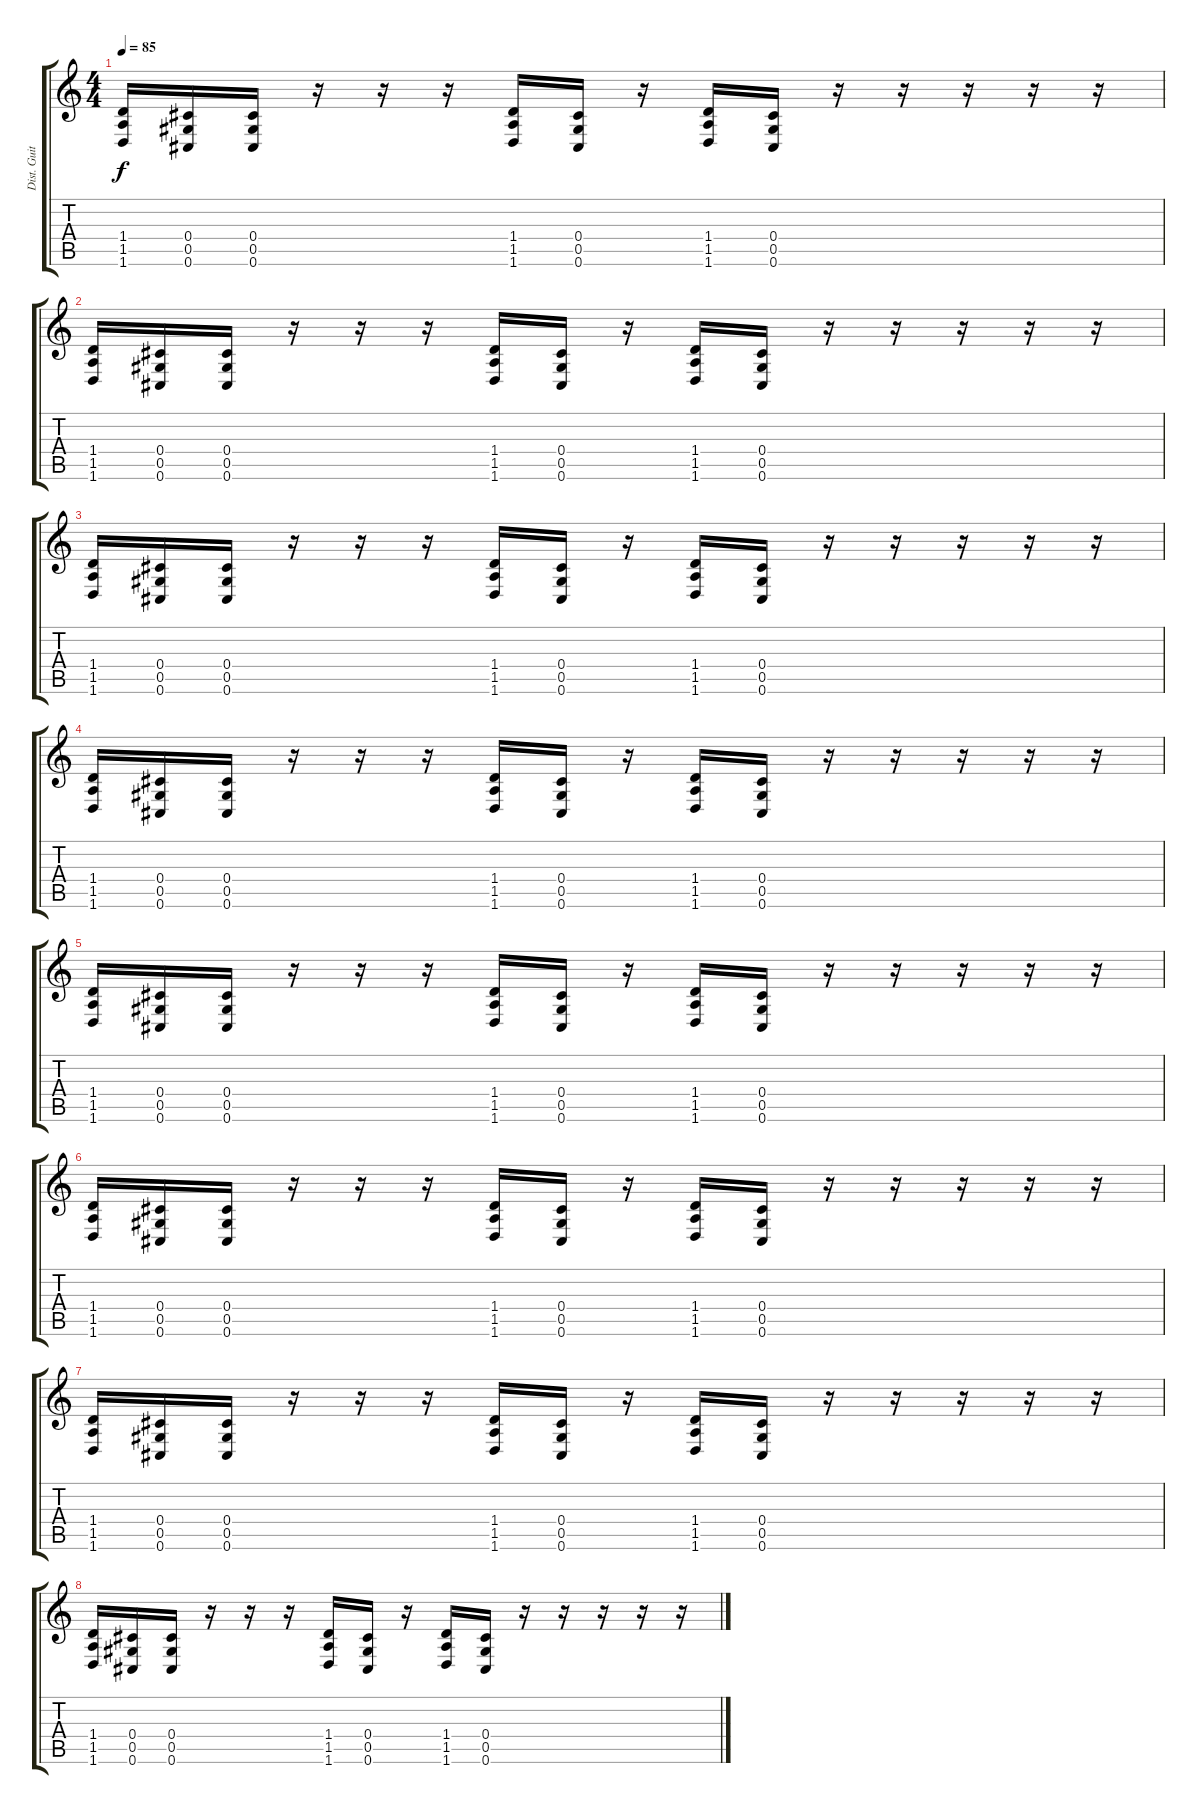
\track ("Dist. Guitar" "Dist. Guit") {instrument distortionguitar}
\staff {score tabs}
\tuning (Eb4 Bb3 Gb3 Db3 Ab2 Db2) {hide}
\ts (4 4)
\tempo 85
\clef g2
\ks c
(1.4 1.5 1.6).16{dy f} (0.4 0.5 0.6).16 (0.4 0.5 0.6).16 r.16 r.16 r.16 (1.4 1.5 1.6).16 (0.4 0.5 0.6).16 r.16 (1.4 1.5 1.6).16 (0.4 0.5 0.6).16 r.16 r.16 r.16 r.16 r.16 |
(1.4 1.5 1.6).16 (0.4 0.5 0.6).16 (0.4 0.5 0.6).16 r.16 r.16 r.16 (1.4 1.5 1.6).16 (0.4 0.5 0.6).16 r.16 (1.4 1.5 1.6).16 (0.4 0.5 0.6).16 r.16 r.16 r.16 r.16 r.16 |
(1.4 1.5 1.6).16 (0.4 0.5 0.6).16 (0.4 0.5 0.6).16 r.16 r.16 r.16 (1.4 1.5 1.6).16 (0.4 0.5 0.6).16 r.16 (1.4 1.5 1.6).16 (0.4 0.5 0.6).16 r.16 r.16 r.16 r.16 r.16 |
(1.4 1.5 1.6).16 (0.4 0.5 0.6).16 (0.4 0.5 0.6).16 r.16 r.16 r.16 (1.4 1.5 1.6).16 (0.4 0.5 0.6).16 r.16 (1.4 1.5 1.6).16 (0.4 0.5 0.6).16 r.16 r.16 r.16 r.16 r.16 |
(1.4 1.5 1.6).16 (0.4 0.5 0.6).16 (0.4 0.5 0.6).16 r.16 r.16 r.16 (1.4 1.5 1.6).16 (0.4 0.5 0.6).16 r.16 (1.4 1.5 1.6).16 (0.4 0.5 0.6).16 r.16 r.16 r.16 r.16 r.16 |
(1.4 1.5 1.6).16 (0.4 0.5 0.6).16 (0.4 0.5 0.6).16 r.16 r.16 r.16 (1.4 1.5 1.6).16 (0.4 0.5 0.6).16 r.16 (1.4 1.5 1.6).16 (0.4 0.5 0.6).16 r.16 r.16 r.16 r.16 r.16 |
(1.4 1.5 1.6).16 (0.4 0.5 0.6).16 (0.4 0.5 0.6).16 r.16 r.16 r.16 (1.4 1.5 1.6).16 (0.4 0.5 0.6).16 r.16 (1.4 1.5 1.6).16 (0.4 0.5 0.6).16 r.16 r.16 r.16 r.16 r.16 |
(1.4 1.5 1.6).16 (0.4 0.5 0.6).16 (0.4 0.5 0.6).16 r.16 r.16 r.16 (1.4 1.5 1.6).16 (0.4 0.5 0.6).16 r.16 (1.4 1.5 1.6).16 (0.4 0.5 0.6).16 r.16 r.16 r.16 r.16 r.16
